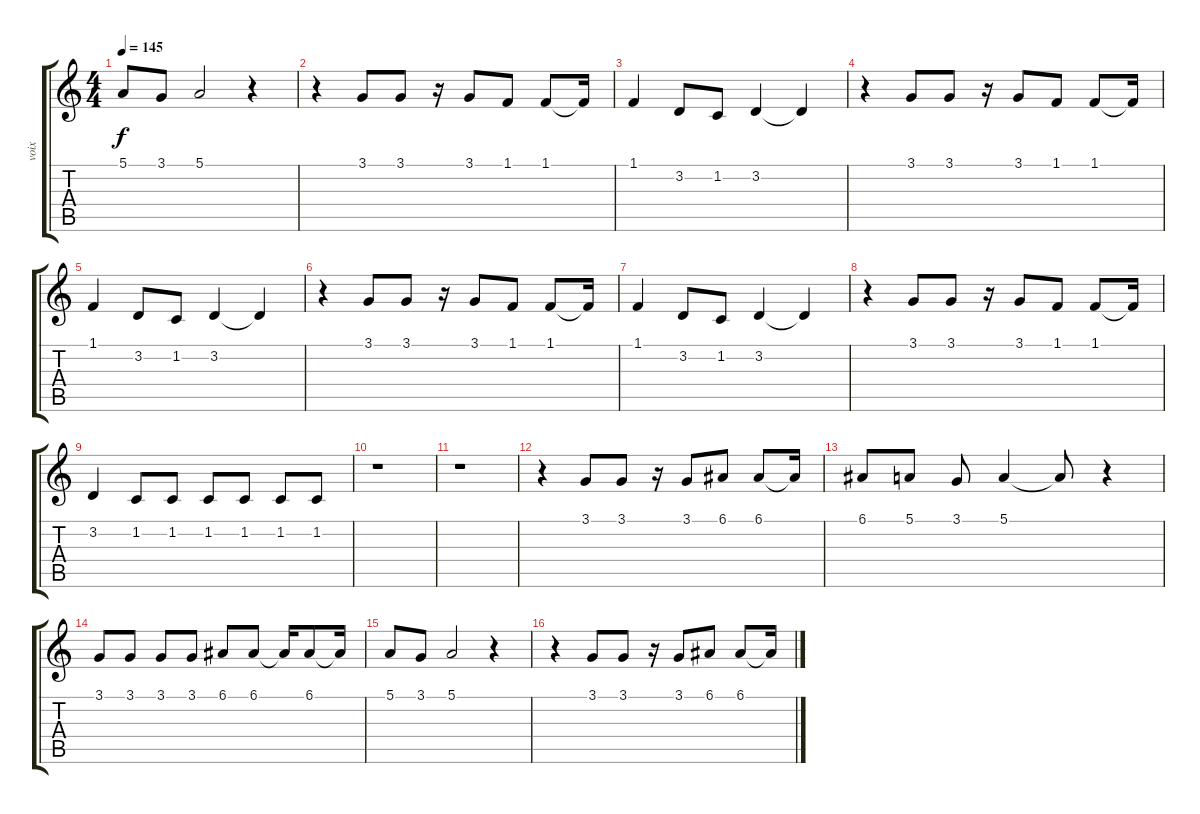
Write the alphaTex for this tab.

\track ("voix" "voix") {instrument drawbarorgan}
\staff {score tabs}
\tuning (E4 B3 G3 D3 A2 E2) {hide}
\ts (4 4)
\tempo 145
\clef g2
\ks c
5.1.8{dy f} 3.1.8 5.1.2 r.4 |
r.4 3.1.8 3.1.8 r.16 3.1.8 1.1.8 1.1.8 1.1{t}.16 |
1.1.4 3.2.8 1.2.8 3.2.4 3.2{t}.4 |
r.4 3.1.8 3.1.8 r.16 3.1.8 1.1.8 1.1.8 1.1{t}.16 |
1.1.4 3.2.8 1.2.8 3.2.4 3.2{t}.4 |
r.4 3.1.8 3.1.8 r.16 3.1.8 1.1.8 1.1.8 1.1{t}.16 |
1.1.4 3.2.8 1.2.8 3.2.4 3.2{t}.4 |
r.4 3.1.8 3.1.8 r.16 3.1.8 1.1.8 1.1.8 1.1{t}.16 |
3.2.4 1.2.8 1.2.8 1.2.8 1.2.8 1.2.8 1.2.8 |
r.1 |
r.1 |
r.4 3.1.8 3.1.8 r.16 3.1.8 6.1.8 6.1.8 6.1{t}.16 |
6.1.8 5.1.8 3.1.8 5.1.4 5.1{t}.8 r.4 |
3.1.8 3.1.8 3.1.8 3.1.8 6.1.8 6.1.8 6.1{t}.16 6.1.8 6.1{t}.16 |
5.1.8 3.1.8 5.1.2 r.4 |
r.4 3.1.8 3.1.8 r.16 3.1.8 6.1.8 6.1.8 6.1{t}.16
